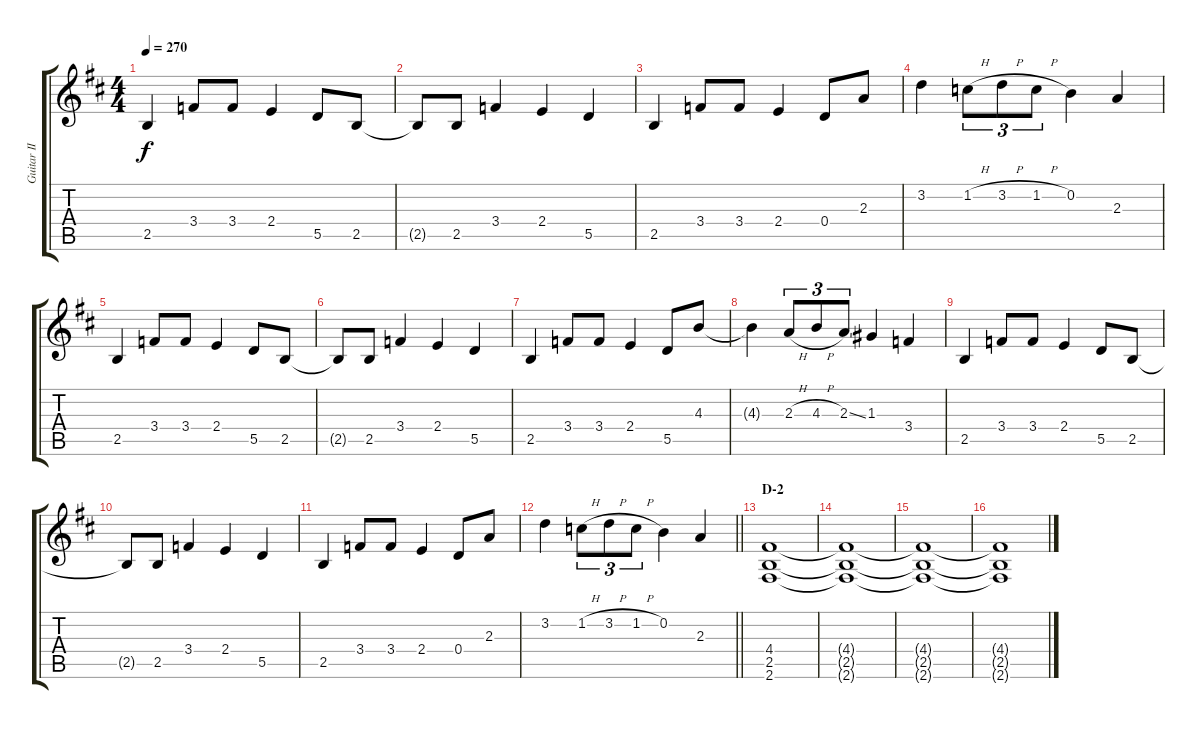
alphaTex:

\track ("Guitar II" "Guitar II") {instrument overdrivenguitar}
\staff {score tabs}
\tuning (E4 B3 G3 D3 A2 E2) {hide}
\ts (4 4)
\tempo 270
\clef g2
\ks d
2.5.4{dy f} 3.4.8 3.4.8 2.4.4 5.5.8 2.5.8 |
2.5{t}.8 2.5.8 3.4.4 2.4.4 5.5.4 |
2.5.4 3.4.8 3.4.8 2.4.4 0.4.8 2.3.8 |
3.2.4 1.2{h}.8{tu (3 2)} 3.2{h}.8{tu (3 2)} 1.2{h}.8{tu (3 2)} 0.2.4 2.3.4 |
2.5.4 3.4.8 3.4.8 2.4.4 5.5.8 2.5.8 |
2.5{t}.8 2.5.8 3.4.4 2.4.4 5.5.4 |
2.5.4 3.4.8 3.4.8 2.4.4 5.5.8 4.3.8 |
4.3{t}.4 2.3{h}.8{tu (3 2)} 4.3{h}.8{tu (3 2)} 2.3{ss}.8{tu (3 2)} 1.3.4 3.4.4 |
2.5.4 3.4.8 3.4.8 2.4.4 5.5.8 2.5.8 |
2.5{t}.8 2.5.8 3.4.4 2.4.4 5.5.4 |
2.5.4 3.4.8 3.4.8 2.4.4 0.4.8 2.3.8 |
\barLineRight lightlight
3.2.4 1.2{h}.8{tu (3 2)} 3.2{h}.8{tu (3 2)} 1.2{h}.8{tu (3 2)} 0.2.4 2.3.4 |
\section ("" "D-2")
(4.4 2.5 2.6).1 |
(4.4{t} 2.5{t} 2.6{t}).1 |
(4.4{t} 2.5{t} 2.6{t}).1 |
(4.4{t} 2.5{t} 2.6{t}).1
